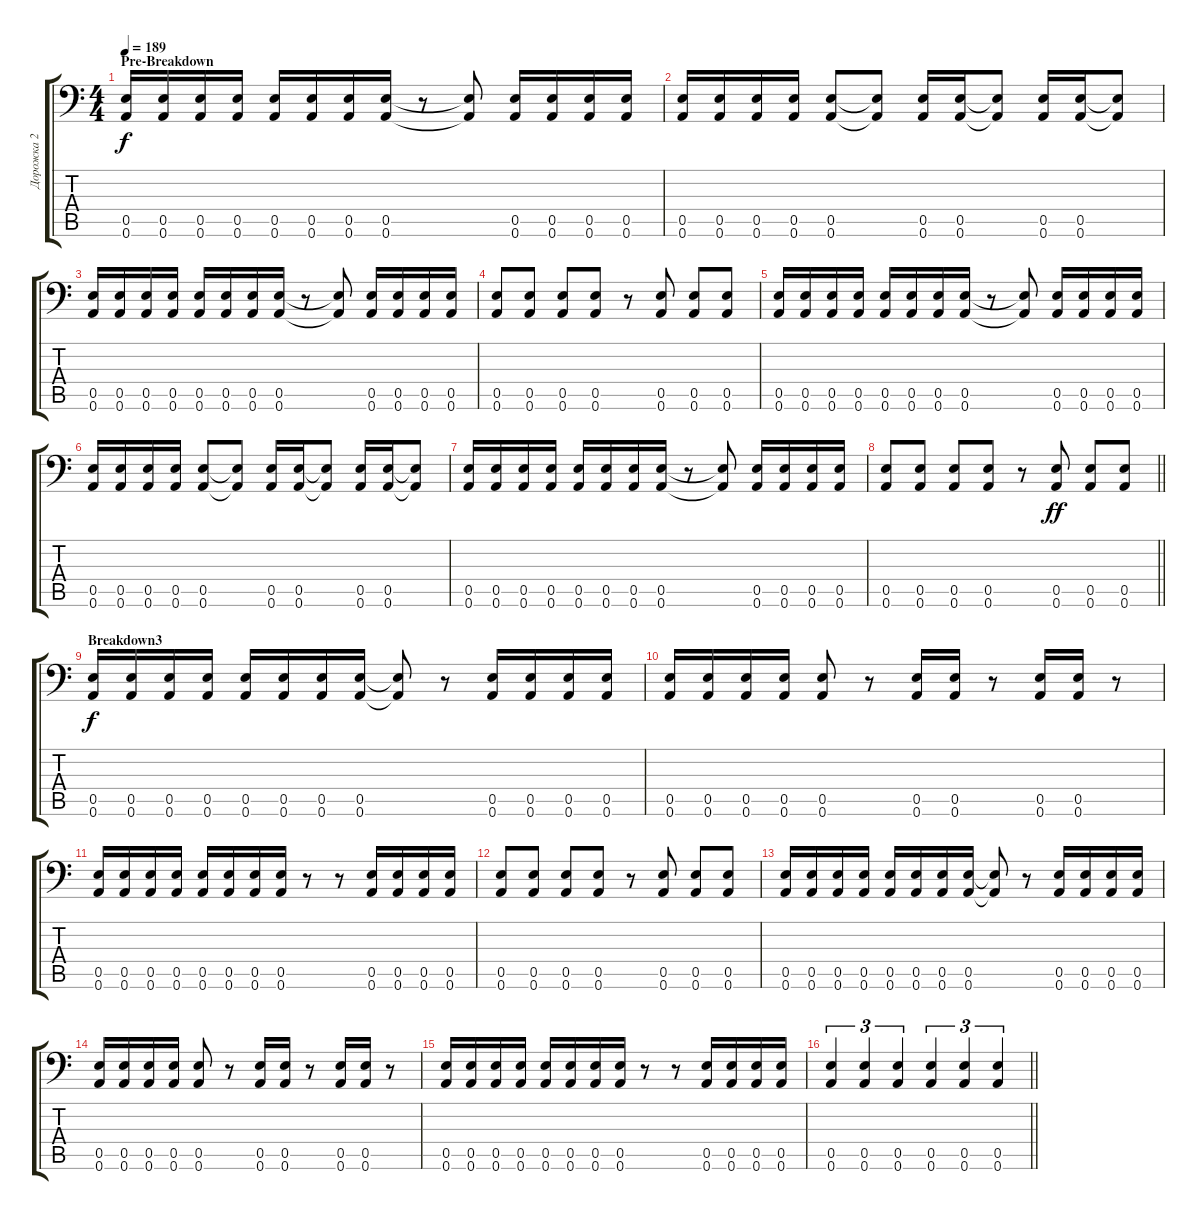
\track ("Дорожка 2" "Дорожка 2") {instrument distortionguitar}
\staff {score tabs}
\tuning (B3 Gb3 D3 A2 E2 A1) {hide}
\ts (4 4)
\section ("" "Pre-Breakdown")
\tempo 189
\clef f4
\ks c
(0.5 0.6).16{dy f balance 8} (0.5 0.6).16 (0.5 0.6).16 (0.5 0.6).16 (0.5 0.6).16 (0.5 0.6).16 (0.5 0.6).16 (0.5 0.6).16 r.8 (0.5{t} 0.6{t}).8 (0.5 0.6).16 (0.5 0.6).16 (0.5 0.6).16 (0.5 0.6).16 |
(0.5 0.6).16 (0.5 0.6).16 (0.5 0.6).16 (0.5 0.6).16 (0.5 0.6).8 (0.5{t} 0.6{t}).8 (0.5 0.6).16 (0.5 0.6).16 (0.5{t} 0.6{t}).8 (0.5 0.6).16 (0.5 0.6).16 (0.5{t} 0.6{t}).8 |
(0.5 0.6).16 (0.5 0.6).16 (0.5 0.6).16 (0.5 0.6).16 (0.5 0.6).16 (0.5 0.6).16 (0.5 0.6).16 (0.5 0.6).16 r.8 (0.5{t} 0.6{t}).8 (0.5 0.6).16 (0.5 0.6).16 (0.5 0.6).16 (0.5 0.6).16 |
(0.5 0.6).8 (0.5 0.6).8 (0.5 0.6).8 (0.5 0.6).8 r.8 (0.5 0.6).8 (0.5 0.6).8 (0.5 0.6).8 |
(0.5 0.6).16 (0.5 0.6).16 (0.5 0.6).16 (0.5 0.6).16 (0.5 0.6).16 (0.5 0.6).16 (0.5 0.6).16 (0.5 0.6).16 r.8 (0.5{t} 0.6{t}).8 (0.5 0.6).16 (0.5 0.6).16 (0.5 0.6).16 (0.5 0.6).16 |
(0.5 0.6).16 (0.5 0.6).16 (0.5 0.6).16 (0.5 0.6).16 (0.5 0.6).8 (0.5{t} 0.6{t}).8 (0.5 0.6).16 (0.5 0.6).16 (0.5{t} 0.6{t}).8 (0.5 0.6).16 (0.5 0.6).16 (0.5{t} 0.6{t}).8 |
(0.5 0.6).16 (0.5 0.6).16 (0.5 0.6).16 (0.5 0.6).16 (0.5 0.6).16 (0.5 0.6).16 (0.5 0.6).16 (0.5 0.6).16 r.8 (0.5{t} 0.6{t}).8 (0.5 0.6).16 (0.5 0.6).16 (0.5 0.6).16 (0.5 0.6).16 |
\barLineRight lightlight
(0.5 0.6).8 (0.5 0.6).8 (0.5 0.6).8 (0.5 0.6).8 r.8 (0.5 0.6).8{dy ff} (0.5 0.6).8 (0.5 0.6).8 |
\section ("" "Breakdown3")
(0.5 0.6).16{dy f} (0.5 0.6).16 (0.5 0.6).16 (0.5 0.6).16 (0.5 0.6).16 (0.5 0.6).16 (0.5 0.6).16 (0.5 0.6).16 (0.5{t} 0.6{t}).8 r.8 (0.5 0.6).16 (0.5 0.6).16 (0.5 0.6).16 (0.5 0.6).16 |
(0.5 0.6).16 (0.5 0.6).16 (0.5 0.6).16 (0.5 0.6).16 (0.5 0.6).8 r.8 (0.5 0.6).16 (0.5 0.6).16 r.8 (0.5 0.6).16 (0.5 0.6).16 r.8 |
(0.5 0.6).16 (0.5 0.6).16 (0.5 0.6).16 (0.5 0.6).16 (0.5 0.6).16 (0.5 0.6).16 (0.5 0.6).16 (0.5 0.6).16 r.8 r.8 (0.5 0.6).16 (0.5 0.6).16 (0.5 0.6).16 (0.5 0.6).16 |
(0.5 0.6).8 (0.5 0.6).8 (0.5 0.6).8 (0.5 0.6).8 r.8 (0.5 0.6).8 (0.5 0.6).8 (0.5 0.6).8 |
(0.5 0.6).16 (0.5 0.6).16 (0.5 0.6).16 (0.5 0.6).16 (0.5 0.6).16 (0.5 0.6).16 (0.5 0.6).16 (0.5 0.6).16 (0.5{t} 0.6{t}).8 r.8 (0.5 0.6).16 (0.5 0.6).16 (0.5 0.6).16 (0.5 0.6).16 |
(0.5 0.6).16 (0.5 0.6).16 (0.5 0.6).16 (0.5 0.6).16 (0.5 0.6).8 r.8 (0.5 0.6).16 (0.5 0.6).16 r.8 (0.5 0.6).16 (0.5 0.6).16 r.8 |
(0.5 0.6).16 (0.5 0.6).16 (0.5 0.6).16 (0.5 0.6).16 (0.5 0.6).16 (0.5 0.6).16 (0.5 0.6).16 (0.5 0.6).16 r.8 r.8 (0.5 0.6).16 (0.5 0.6).16 (0.5 0.6).16 (0.5 0.6).16 |
\barLineRight lightlight
(0.5 0.6).4{tu (3 2)} (0.5 0.6).4{tu (3 2)} (0.5 0.6).4{tu (3 2)} (0.5 0.6).4{tu (3 2)} (0.5 0.6).4{tu (3 2)} (0.5 0.6).4{tu (3 2)}
